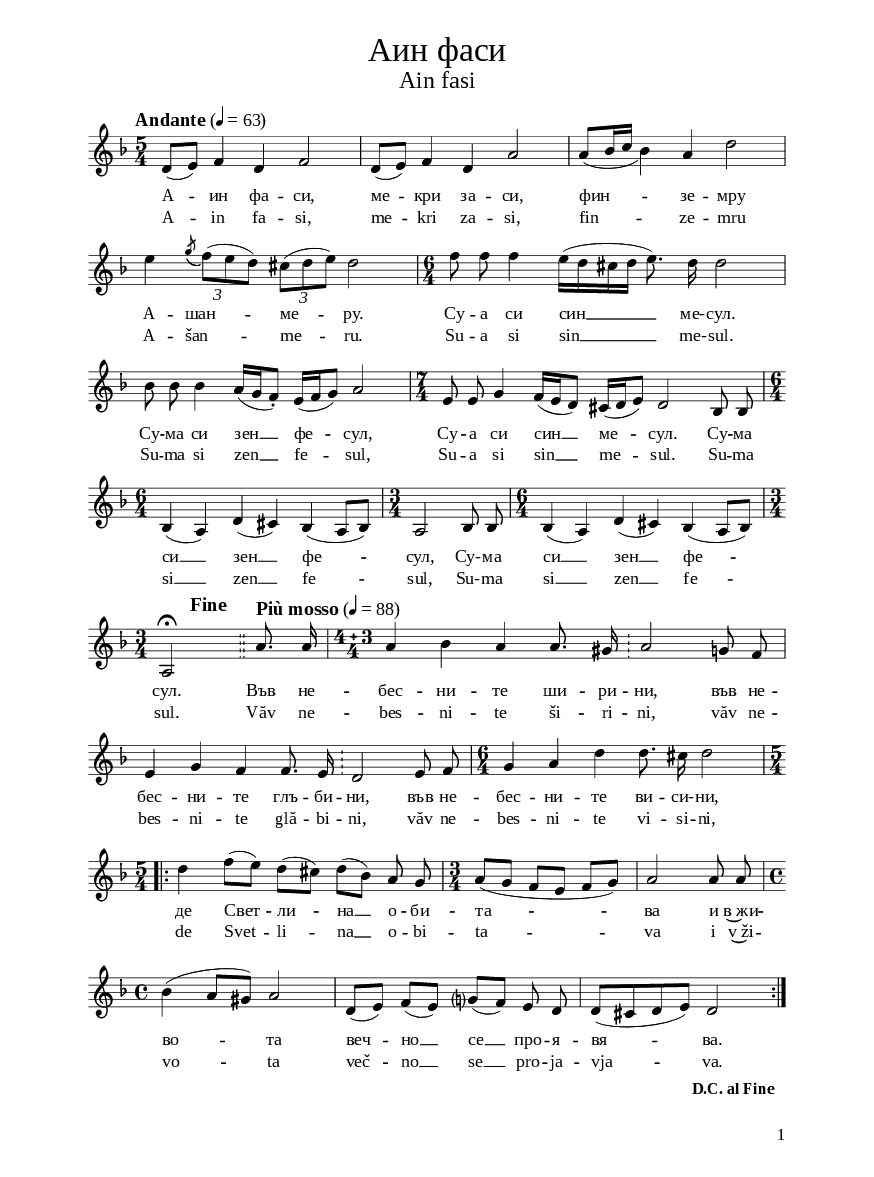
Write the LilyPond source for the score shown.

\version "2.24.3"

% include paper part and global functions
\include "include/globals.ily"

\bookpart {
  \label #'ref135
  \tocItem \markup "Аин фаси – Ain fasi"
  \paper {
    print-all-headers = ##t
    print-page-number = ##t
    print-first-page-number = ##t

    % put page numbers on the bottom
    oddHeaderMarkup = \markup ""
    evenHeaderMarkup = \markup ""
    oddFooterMarkup = \markup
    \fill-line {
      ""
      \if \should-print-page-number \fromproperty #'page:page-number-string
    }
    evenFooterMarkup = \markup
    \fill-line {
      \if \should-print-page-number \fromproperty #'page:page-number-string
      ""
    }

    left-margin = 1.5\cm
    right-margin = 1.5\cm
    top-margin = 1.2\cm
    bottom-margin = 1.0\cm
    ragged-bottom = ##t % do not spread the staves to fill the whole vertical space

    % change distance between staves
    system-system-spacing =
    #'((basic-distance . 16)
       (minimum-distance . 8)
       (padding . 2)
       (stretchability . 12))
  }

  \header {
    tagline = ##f
  }
  \score {
    \include "include/score-layout.ily"

    \new Voice \relative c' {
      \clef treble
      \key d \minor
      \override Staff.BarLine.gap = 0.5

      \time 5/4
      \tempoFunc "Andante" 4 "63"
      \autoBeamOff
      d8 ( [ e8 ) ]
      f4  d4  f2 | % 2
      d8 ( [  e8 ) ]  f4  d4  a'2
      | % 3
      \stemUp \slurDown a8 ( [ bes16 c16 ] \stemNeutral \slurNeutral bes4
      )  a4 d2 \break | % 4
      e4
      \times 2/3  {
        \once \omit TupletBracket
        \acciaccatura {  g8*3/2 ( } f8 ) ( [
        e8 d8 ) ]
      }

      \times 2/3  {
        cis8 ( [ d8 e8 ) ]
      }
      d2 | % 5
      \time 6/4  | % 5
      f8  f8  f4 e16 ( [
      d16 cis16 d16 ] e8.
      )  d16 d2 \break | % 6
      bes8  bes8  bes4  a16 ( [
      g16  f8 ) -. ]  e16 ( [  f16
      g8 ) ]  a2 | % 7
      \time 7/4  | % 7
      e8  e8   g4  f16 ( [  e16
      d8 ) ]  cis16 ( [  d16  e8 ) ]
      d2  bes8  bes8  \break | % 8
      \time 6/4  | % 8
      bes4 (  a4 )  d4 (  cis4 )
      bes4 (  a8 [  bes8 ) ] | % 9
      \time 3/4  | % 9
      a2  bes8   bes8  |
      \time 6/4  |
      bes4 (  a4 )  d4 (  cis4 )
      bes4 (  a8 [  bes8 ) ] \break | % 11
      \time 3/4  | % 11
      \tempo "            Fine" a2 ^\fermata \bar "!!"
      \tempoFunc "Più mosso" 4 "88" a'8. a16 | % 12
      \compoundMeter #'((4 3 4 ))  | % 12
      a4 bes4  a4  a8.   gis16 \bar "!"
      a2  g8  f8 | \break % 13
      e4  g4  f4  f8. e16 % 14
      \bar "!" d2  e8 f8 | % 15
      \time 6/4 % 15
      g4  a4 d4 d8.
      cis16
      d2 | \bar ".|:-|"
      \time 5/4  | % 16
      d4 f8 ( [ e8 ) ]
      d8 ( [ cis8 ) ] d8 [(bes8)] a8 g8 | % 17
      \time 3/4  | % 17
      a8 ( [  g8 ]  f8 [  e8 ]
      f8 [  g8 ) ] | % 18
      a2  a8 a8 \break | % 19

      \time 4/4  | % 19
      bes4 (  a8 [  gis8 ) ]  a2 |
      d,8 ( [  e8 ) ]  f8 ( [  e8 ) ]
      g?8 [( f8 )]  e8  d8 | % 21
      d8 ( [  cis8  d8  e8 ) ]
      d2
      \bar ":|."

    }


    \addlyrics {
      A -- ин фа -- си, ме -- кри за --
      си, фин --   зе -- мру А -- шан
      --    ме --  ру. Су
      -- а си син __      "ме-" --
      сул. Су -- ма си зен __    фе
      --  сул, Су -- а си син __
      ме --  сул. Су -- ма си __
      зен __  фе --  сул, "Су-" --
      ма си __  зен __  фе  --
      сул. Във не -- бес -- ни -- те ши --
      ри -- ни, във не -- бес -- ни -- те
      глъ -- би -- ни, във не -- бес -- ни
      -- те ви -- "си-" -- ни, де Свет --
      ли -- на __  о -- би -- та --
      ва и в~жи -- во
      --  та веч -- но __   се __
      про -- я -- вя --   ва.
    }

    \addlyrics {
      A -- in fa -- si, me -- kri za --
      si, fin --   ze -- mru A -- šan
      --    me --  ru. Su
      -- a si sin __      "me-" --
      sul. Su -- ma si zen __    fe
      --  sul, Su -- a si sin __
      me --  sul. Su -- ma si __
      zen __  fe --  sul, "Su-" --
      ma si __  zen __  fe  --
      sul. Văv ne -- bes -- ni -- te ši --
      ri -- ni, văv ne -- bes -- ni -- te
      glă -- bi -- ni, văv ne -- bes -- ni
      -- te vi -- si -- ni, de Svet --
      li -- na __  o -- bi -- ta --
      va i v~ži -- vo
      --  ta več -- no __   se __
      pro -- ja -- vja --   va.
    }

    \header {
      title = \titleFunc "Аин фаси" "Ain fasi"
    }

    \midi{}

  } % score

  \markup \empty-one

  \markup \dc-two "D.C. al Fine"""

  \pageBreak


  % include foreign translation(s) of the song
  \version "2.24.4"

\markup \fill-line { \fontsize #deTitleFontSize "Ain fasi" }

\markup \null
\markup \null
\markup \abs-fontsize #10 {
      \fill-line {
  \override #`(baseline-skip . ,deCoupletBaselineSkip)

  \column {

    \line { " " Ain fasi, mekri zаsi, }
    \line { " " finzemru Ašan meru. }
    \line { " " Sua si sin mesul.}
    \line { " " Suma si zen fesul,}
    \line { " " Sua si sin mesul. }
    \line { " " Suma si zen  fesul, }
    \line { " "  Suma si  zen  fesul. }

 \vspace #0.5
    \line { " "In den himmlischen Weiten,}

    \line { " "in den himmlischen Tiefen,}

    \line { " "in den himmlischen Höhen,}

    \line { " "dort, wo das Licht wohnt}

    \line { " "und sich immerdar im Leben äußert. }

  }
  }
}


} % bookpart
